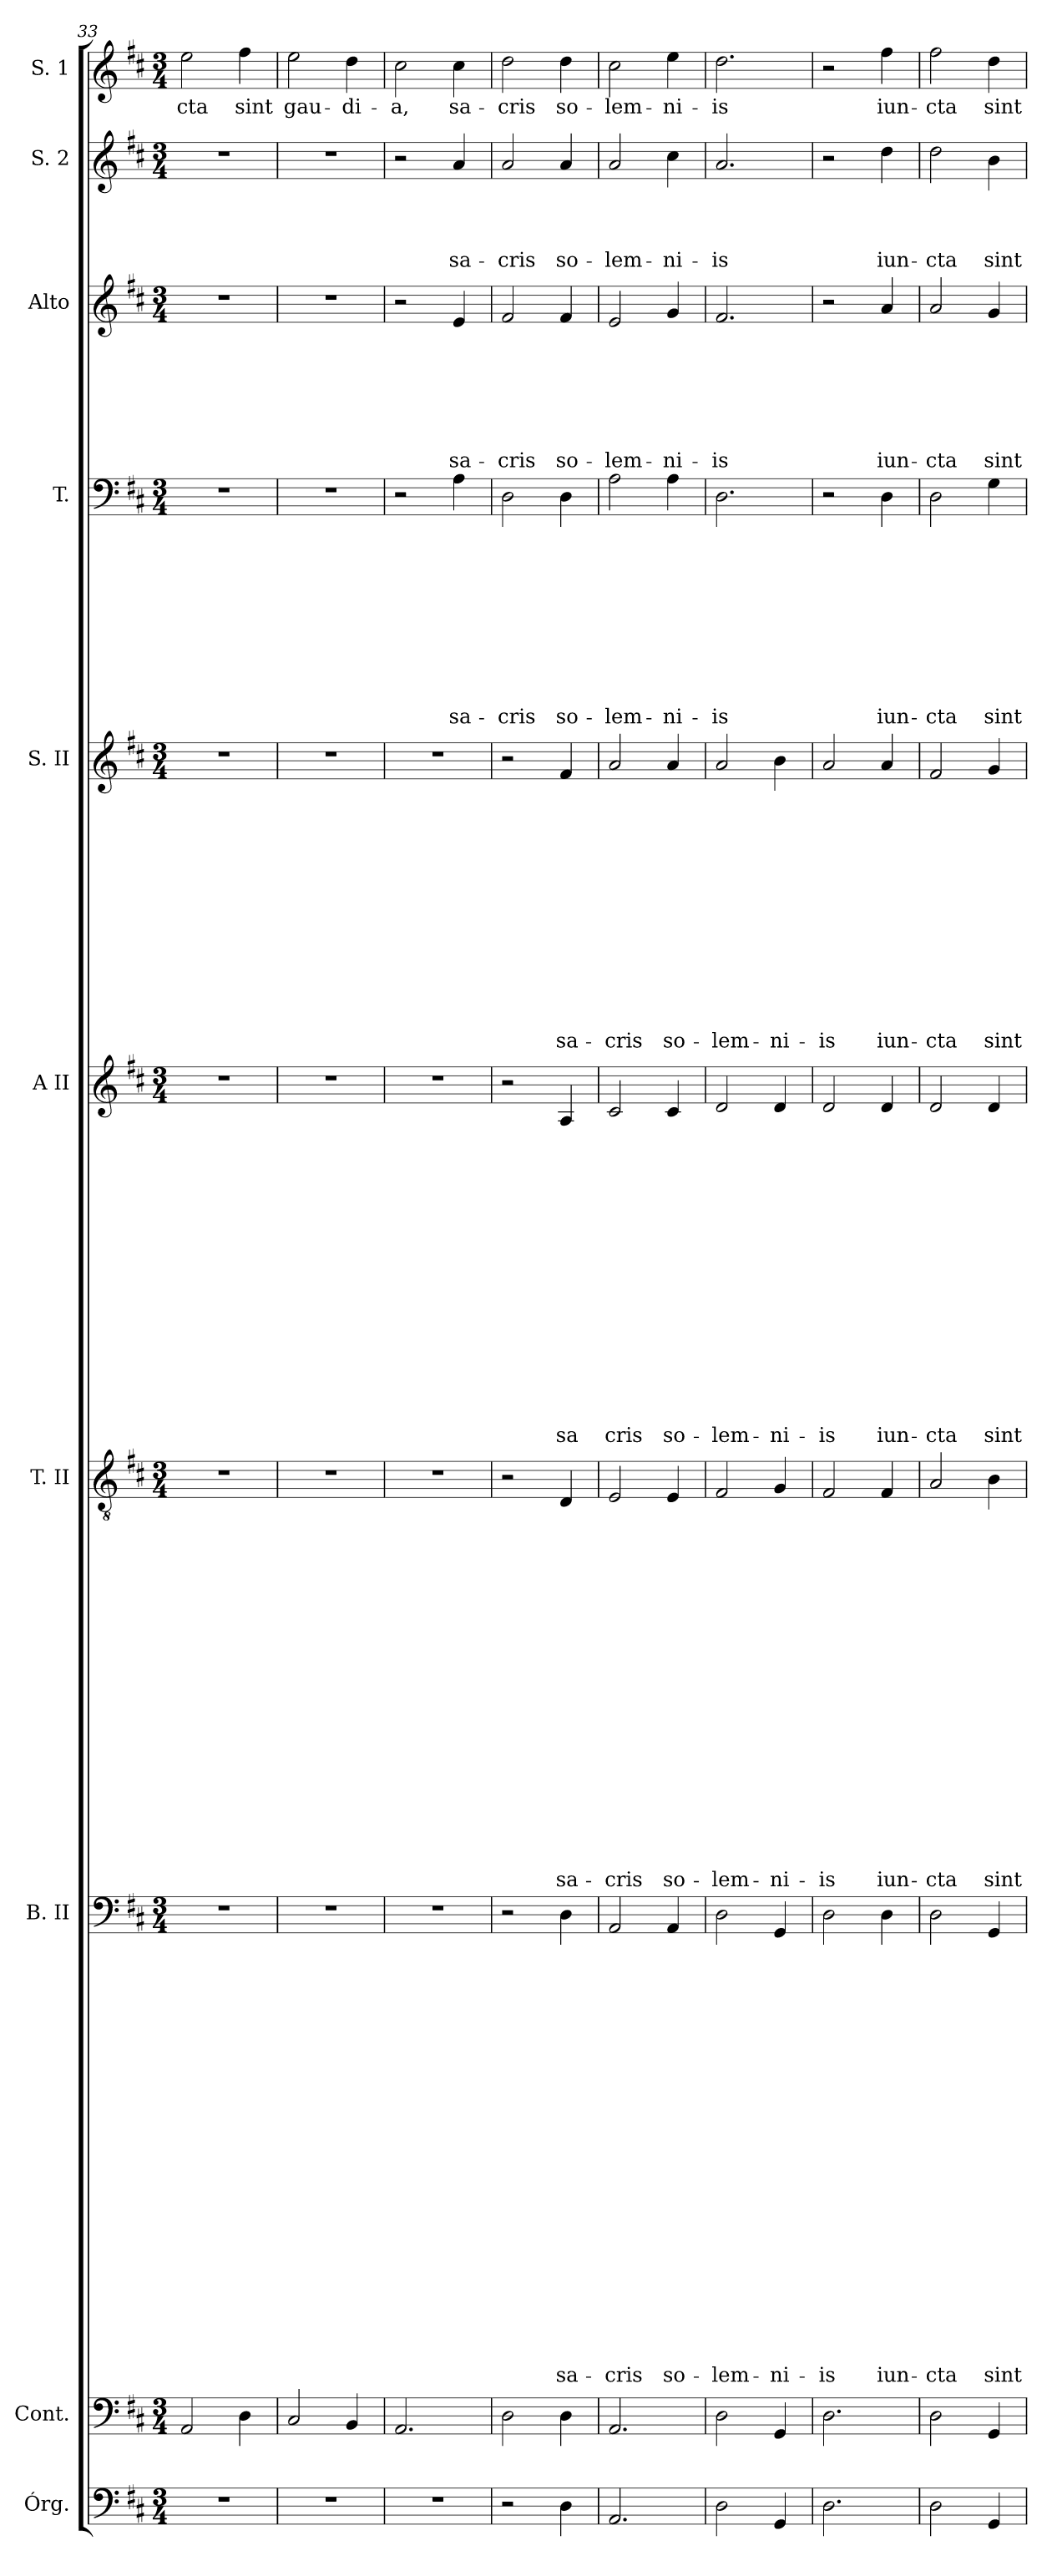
**kern	**kern	**kern	**text	**text	**text	**text	**text	**text	**text	**text	**text	**text	**text	**text	**text	**text	**text	**text	**text	**text	**text	**text	**text	**text	**kern	**text	**text	**text	**text	**text	**text	**text	**text	**text	**text	**text	**text	**text	**text	**text	**text	**text	**text	**text	**kern	**text	**text	**text	**text	**text	**text	**text	**text	**text	**text	**text	**text	**text	**text	**text	**text	**kern	**text	**text	**text	**text	**text	**text	**text	**text	**text	**text	**text	**text	**text	**kern	**text	**text	**text	**text	**text	**text	**text	**text	**text	**text	**kern	**text	**text	**text	**text	**text	**text	**text	**kern	**text	**text	**text	**text	**kern	**text
*part10	*part9	*part8	*part8	*part8	*part8	*part8	*part8	*part8	*part8	*part8	*part8	*part8	*part8	*part8	*part8	*part8	*part8	*part8	*part8	*part8	*part8	*part8	*part8	*part8	*part7	*part7	*part7	*part7	*part7	*part7	*part7	*part7	*part7	*part7	*part7	*part7	*part7	*part7	*part7	*part7	*part7	*part7	*part7	*part7	*part6	*part6	*part6	*part6	*part6	*part6	*part6	*part6	*part6	*part6	*part6	*part6	*part6	*part6	*part6	*part6	*part6	*part5	*part5	*part5	*part5	*part5	*part5	*part5	*part5	*part5	*part5	*part5	*part5	*part5	*part5	*part4	*part4	*part4	*part4	*part4	*part4	*part4	*part4	*part4	*part4	*part4	*part3	*part3	*part3	*part3	*part3	*part3	*part3	*part3	*part2	*part2	*part2	*part2	*part2	*part1	*part1
*staff10	*staff9	*staff8	*staff8	*staff8	*staff8	*staff8	*staff8	*staff8	*staff8	*staff8	*staff8	*staff8	*staff8	*staff8	*staff8	*staff8	*staff8	*staff8	*staff8	*staff8	*staff8	*staff8	*staff8	*staff8	*staff7	*staff7	*staff7	*staff7	*staff7	*staff7	*staff7	*staff7	*staff7	*staff7	*staff7	*staff7	*staff7	*staff7	*staff7	*staff7	*staff7	*staff7	*staff7	*staff7	*staff6	*staff6	*staff6	*staff6	*staff6	*staff6	*staff6	*staff6	*staff6	*staff6	*staff6	*staff6	*staff6	*staff6	*staff6	*staff6	*staff6	*staff5	*staff5	*staff5	*staff5	*staff5	*staff5	*staff5	*staff5	*staff5	*staff5	*staff5	*staff5	*staff5	*staff5	*staff4	*staff4	*staff4	*staff4	*staff4	*staff4	*staff4	*staff4	*staff4	*staff4	*staff4	*staff3	*staff3	*staff3	*staff3	*staff3	*staff3	*staff3	*staff3	*staff2	*staff2	*staff2	*staff2	*staff2	*staff1	*staff1
*I"Órg.	*I"Cont.	*I"B. II	*	*	*	*	*	*	*	*	*	*	*	*	*	*	*	*	*	*	*	*	*	*	*I"T. II	*	*	*	*	*	*	*	*	*	*	*	*	*	*	*	*	*	*	*	*I"A II	*	*	*	*	*	*	*	*	*	*	*	*	*	*	*	*	*I"S. II	*	*	*	*	*	*	*	*	*	*	*	*	*	*I"T.	*	*	*	*	*	*	*	*	*	*	*I"Alto	*	*	*	*	*	*	*	*I"S. 2	*	*	*	*	*I"S. 1	*
*I'Órg.	*I'Cont.	*I'B. II	*	*	*	*	*	*	*	*	*	*	*	*	*	*	*	*	*	*	*	*	*	*	*I'T. II	*	*	*	*	*	*	*	*	*	*	*	*	*	*	*	*	*	*	*	*I'A II	*	*	*	*	*	*	*	*	*	*	*	*	*	*	*	*	*I'S. II	*	*	*	*	*	*	*	*	*	*	*	*	*	*I'T.	*	*	*	*	*	*	*	*	*	*	*I'Alto	*	*	*	*	*	*	*	*I'S. 2	*	*	*	*	*I'S. 1	*
*clefF4	*clefF4	*clefF4	*	*	*	*	*	*	*	*	*	*	*	*	*	*	*	*	*	*	*	*	*	*	*clefGv2	*	*	*	*	*	*	*	*	*	*	*	*	*	*	*	*	*	*	*	*clefG2	*	*	*	*	*	*	*	*	*	*	*	*	*	*	*	*	*clefG2	*	*	*	*	*	*	*	*	*	*	*	*	*	*clefF4	*	*	*	*	*	*	*	*	*	*	*clefG2	*	*	*	*	*	*	*	*clefG2	*	*	*	*	*clefG2	*
*k[f#c#]	*k[f#c#]	*k[f#c#]	*	*	*	*	*	*	*	*	*	*	*	*	*	*	*	*	*	*	*	*	*	*	*k[f#c#]	*	*	*	*	*	*	*	*	*	*	*	*	*	*	*	*	*	*	*	*k[f#c#]	*	*	*	*	*	*	*	*	*	*	*	*	*	*	*	*	*k[f#c#]	*	*	*	*	*	*	*	*	*	*	*	*	*	*k[f#c#]	*	*	*	*	*	*	*	*	*	*	*k[f#c#]	*	*	*	*	*	*	*	*k[f#c#]	*	*	*	*	*k[f#c#]	*
*D:	*D:	*D:	*	*	*	*	*	*	*	*	*	*	*	*	*	*	*	*	*	*	*	*	*	*	*D:	*	*	*	*	*	*	*	*	*	*	*	*	*	*	*	*	*	*	*	*D:	*	*	*	*	*	*	*	*	*	*	*	*	*	*	*	*	*D:	*	*	*	*	*	*	*	*	*	*	*	*	*	*D:	*	*	*	*	*	*	*	*	*	*	*D:	*	*	*	*	*	*	*	*D:	*	*	*	*	*D:	*
*M3/4	*M3/4	*M3/4	*	*	*	*	*	*	*	*	*	*	*	*	*	*	*	*	*	*	*	*	*	*	*M3/4	*	*	*	*	*	*	*	*	*	*	*	*	*	*	*	*	*	*	*	*M3/4	*	*	*	*	*	*	*	*	*	*	*	*	*	*	*	*	*M3/4	*	*	*	*	*	*	*	*	*	*	*	*	*	*M3/4	*	*	*	*	*	*	*	*	*	*	*M3/4	*	*	*	*	*	*	*	*M3/4	*	*	*	*	*M3/4	*
=33	=33	=33	=33	=33	=33	=33	=33	=33	=33	=33	=33	=33	=33	=33	=33	=33	=33	=33	=33	=33	=33	=33	=33	=33	=33	=33	=33	=33	=33	=33	=33	=33	=33	=33	=33	=33	=33	=33	=33	=33	=33	=33	=33	=33	=33	=33	=33	=33	=33	=33	=33	=33	=33	=33	=33	=33	=33	=33	=33	=33	=33	=33	=33	=33	=33	=33	=33	=33	=33	=33	=33	=33	=33	=33	=33	=33	=33	=33	=33	=33	=33	=33	=33	=33	=33	=33	=33	=33	=33	=33	=33	=33	=33	=33	=33	=33	=33	=33	=33	=33	=33
!	!	!	!	!	!	!	!	!	!	!	!	!	!	!	!	!	!	!	!	!	!	!	!	!	!	!	!	!	!	!	!	!	!	!	!	!	!	!	!	!	!	!	!	!	!	!	!	!	!	!	!	!	!	!	!	!	!	!	!	!	!	!	!	!	!	!	!	!	!	!	!	!	!	!	!	!	!	!	!	!	!	!	!	!	!	!	!	!	!	!	!	!	!	!	!	!	!	!	!	!	!LO:LY:b
2.r	2AA/	2.r	.	.	.	.	.	.	.	.	.	.	.	.	.	.	.	.	.	.	.	.	.	.	2.r	.	.	.	.	.	.	.	.	.	.	.	.	.	.	.	.	.	.	.	2.r	.	.	.	.	.	.	.	.	.	.	.	.	.	.	.	.	2.r	.	.	.	.	.	.	.	.	.	.	.	.	.	2.r	.	.	.	.	.	.	.	.	.	.	2.r	.	.	.	.	.	.	.	2.r	.	.	.	.	2ee\	-cta
!	!	!	!	!	!	!	!	!	!	!	!	!	!	!	!	!	!	!	!	!	!	!	!	!	!	!	!	!	!	!	!	!	!	!	!	!	!	!	!	!	!	!	!	!	!	!	!	!	!	!	!	!	!	!	!	!	!	!	!	!	!	!	!	!	!	!	!	!	!	!	!	!	!	!	!	!	!	!	!	!	!	!	!	!	!	!	!	!	!	!	!	!	!	!	!	!	!	!	!	!	!LO:LY:b
.	4D\	.	.	.	.	.	.	.	.	.	.	.	.	.	.	.	.	.	.	.	.	.	.	.	.	.	.	.	.	.	.	.	.	.	.	.	.	.	.	.	.	.	.	.	.	.	.	.	.	.	.	.	.	.	.	.	.	.	.	.	.	.	.	.	.	.	.	.	.	.	.	.	.	.	.	.	.	.	.	.	.	.	.	.	.	.	.	.	.	.	.	.	.	.	.	.	.	.	.	4ff#\	sint
=34	=34	=34	=34	=34	=34	=34	=34	=34	=34	=34	=34	=34	=34	=34	=34	=34	=34	=34	=34	=34	=34	=34	=34	=34	=34	=34	=34	=34	=34	=34	=34	=34	=34	=34	=34	=34	=34	=34	=34	=34	=34	=34	=34	=34	=34	=34	=34	=34	=34	=34	=34	=34	=34	=34	=34	=34	=34	=34	=34	=34	=34	=34	=34	=34	=34	=34	=34	=34	=34	=34	=34	=34	=34	=34	=34	=34	=34	=34	=34	=34	=34	=34	=34	=34	=34	=34	=34	=34	=34	=34	=34	=34	=34	=34	=34	=34	=34	=34	=34	=34	=34
!	!	!	!	!	!	!	!	!	!	!	!	!	!	!	!	!	!	!	!	!	!	!	!	!	!	!	!	!	!	!	!	!	!	!	!	!	!	!	!	!	!	!	!	!	!	!	!	!	!	!	!	!	!	!	!	!	!	!	!	!	!	!	!	!	!	!	!	!	!	!	!	!	!	!	!	!	!	!	!	!	!	!	!	!	!	!	!	!	!	!	!	!	!	!	!	!	!	!	!	!	!LO:LY:b
2.r	2C#/	2.r	.	.	.	.	.	.	.	.	.	.	.	.	.	.	.	.	.	.	.	.	.	.	2.r	.	.	.	.	.	.	.	.	.	.	.	.	.	.	.	.	.	.	.	2.r	.	.	.	.	.	.	.	.	.	.	.	.	.	.	.	.	2.r	.	.	.	.	.	.	.	.	.	.	.	.	.	2.r	.	.	.	.	.	.	.	.	.	.	2.r	.	.	.	.	.	.	.	2.r	.	.	.	.	2ee\	gau-
!	!	!	!	!	!	!	!	!	!	!	!	!	!	!	!	!	!	!	!	!	!	!	!	!	!	!	!	!	!	!	!	!	!	!	!	!	!	!	!	!	!	!	!	!	!	!	!	!	!	!	!	!	!	!	!	!	!	!	!	!	!	!	!	!	!	!	!	!	!	!	!	!	!	!	!	!	!	!	!	!	!	!	!	!	!	!	!	!	!	!	!	!	!	!	!	!	!	!	!	!	!LO:LY:b
.	4BB/	.	.	.	.	.	.	.	.	.	.	.	.	.	.	.	.	.	.	.	.	.	.	.	.	.	.	.	.	.	.	.	.	.	.	.	.	.	.	.	.	.	.	.	.	.	.	.	.	.	.	.	.	.	.	.	.	.	.	.	.	.	.	.	.	.	.	.	.	.	.	.	.	.	.	.	.	.	.	.	.	.	.	.	.	.	.	.	.	.	.	.	.	.	.	.	.	.	.	4dd\	-di-
!!LO:PB:g=z
=35	=35	=35	=35	=35	=35	=35	=35	=35	=35	=35	=35	=35	=35	=35	=35	=35	=35	=35	=35	=35	=35	=35	=35	=35	=35	=35	=35	=35	=35	=35	=35	=35	=35	=35	=35	=35	=35	=35	=35	=35	=35	=35	=35	=35	=35	=35	=35	=35	=35	=35	=35	=35	=35	=35	=35	=35	=35	=35	=35	=35	=35	=35	=35	=35	=35	=35	=35	=35	=35	=35	=35	=35	=35	=35	=35	=35	=35	=35	=35	=35	=35	=35	=35	=35	=35	=35	=35	=35	=35	=35	=35	=35	=35	=35	=35	=35	=35	=35	=35	=35	=35
!	!	!	!	!	!	!	!	!	!	!	!	!	!	!	!	!	!	!	!	!	!	!	!	!	!	!	!	!	!	!	!	!	!	!	!	!	!	!	!	!	!	!	!	!	!	!	!	!	!	!	!	!	!	!	!	!	!	!	!	!	!	!	!	!	!	!	!	!	!	!	!	!	!	!	!	!	!	!	!	!	!	!	!	!	!	!	!	!	!	!	!	!	!	!	!	!	!	!	!	!	!LO:LY:b
2.r	2.AA/	2.r	.	.	.	.	.	.	.	.	.	.	.	.	.	.	.	.	.	.	.	.	.	.	2.r	.	.	.	.	.	.	.	.	.	.	.	.	.	.	.	.	.	.	.	2.r	.	.	.	.	.	.	.	.	.	.	.	.	.	.	.	.	2.r	.	.	.	.	.	.	.	.	.	.	.	.	.	2r	.	.	.	.	.	.	.	.	.	.	2r	.	.	.	.	.	.	.	2r	.	.	.	.	2cc#\	-a,
!	!	!	!	!	!	!	!	!	!	!	!	!	!	!	!	!	!	!	!	!	!	!	!	!	!	!	!	!	!	!	!	!	!	!	!	!	!	!	!	!	!	!	!	!	!	!	!	!	!	!	!	!	!	!	!	!	!	!	!	!	!	!	!	!	!	!	!	!	!	!	!	!	!	!	!	!	!	!	!	!	!	!	!	!	!	!LO:LY:b	!	!	!	!	!	!	!	!LO:LY:b	!	!	!	!	!LO:LY:b	!	!LO:LY:b
.	.	.	.	.	.	.	.	.	.	.	.	.	.	.	.	.	.	.	.	.	.	.	.	.	.	.	.	.	.	.	.	.	.	.	.	.	.	.	.	.	.	.	.	.	.	.	.	.	.	.	.	.	.	.	.	.	.	.	.	.	.	.	.	.	.	.	.	.	.	.	.	.	.	.	.	4A\	.	.	.	.	.	.	.	.	.	sa-	4e/	.	.	.	.	.	.	sa-	4a/	.	.	.	sa-	4cc#\	sa-
=36	=36	=36	=36	=36	=36	=36	=36	=36	=36	=36	=36	=36	=36	=36	=36	=36	=36	=36	=36	=36	=36	=36	=36	=36	=36	=36	=36	=36	=36	=36	=36	=36	=36	=36	=36	=36	=36	=36	=36	=36	=36	=36	=36	=36	=36	=36	=36	=36	=36	=36	=36	=36	=36	=36	=36	=36	=36	=36	=36	=36	=36	=36	=36	=36	=36	=36	=36	=36	=36	=36	=36	=36	=36	=36	=36	=36	=36	=36	=36	=36	=36	=36	=36	=36	=36	=36	=36	=36	=36	=36	=36	=36	=36	=36	=36	=36	=36	=36	=36	=36	=36
!	!	!	!	!	!	!	!	!	!	!	!	!	!	!	!	!	!	!	!	!	!	!	!	!	!	!	!	!	!	!	!	!	!	!	!	!	!	!	!	!	!	!	!	!	!	!	!	!	!	!	!	!	!	!	!	!	!	!	!	!	!	!	!	!	!	!	!	!	!	!	!	!	!	!	!	!	!	!	!	!	!	!	!	!	!	!LO:LY:b	!	!	!	!	!	!	!	!LO:LY:b	!	!	!	!	!LO:LY:b	!	!LO:LY:b
2r	2D\	2r	.	.	.	.	.	.	.	.	.	.	.	.	.	.	.	.	.	.	.	.	.	.	2r	.	.	.	.	.	.	.	.	.	.	.	.	.	.	.	.	.	.	.	2r	.	.	.	.	.	.	.	.	.	.	.	.	.	.	.	.	2r	.	.	.	.	.	.	.	.	.	.	.	.	.	2D\	.	.	.	.	.	.	.	.	.	-cris	2f#/	.	.	.	.	.	.	-cris	2a/	.	.	.	-cris	2dd\	-cris
!	!	!	!	!	!	!	!	!	!	!	!	!	!	!	!	!	!	!	!	!	!	!	!	!LO:LY:b	!	!	!	!	!	!	!	!	!	!	!	!	!	!	!	!	!	!	!	!LO:LY:b	!	!	!	!	!	!	!	!	!	!	!	!	!	!	!	!	!LO:LY:b	!	!	!	!	!	!	!	!	!	!	!	!	!	!LO:LY:b	!	!	!	!	!	!	!	!	!	!	!LO:LY:b	!	!	!	!	!	!	!	!LO:LY:b	!	!	!	!	!LO:LY:b	!	!LO:LY:b
4D\	4D\	4D\	.	.	.	.	.	.	.	.	.	.	.	.	.	.	.	.	.	.	.	.	.	sa-	4D/	.	.	.	.	.	.	.	.	.	.	.	.	.	.	.	.	.	.	sa-	4A/	.	.	.	.	.	.	.	.	.	.	.	.	.	.	.	sa	4f#/	.	.	.	.	.	.	.	.	.	.	.	.	sa-	4D\	.	.	.	.	.	.	.	.	.	so-	4f#/	.	.	.	.	.	.	so-	4a/	.	.	.	so-	4dd\	so-
=37	=37	=37	=37	=37	=37	=37	=37	=37	=37	=37	=37	=37	=37	=37	=37	=37	=37	=37	=37	=37	=37	=37	=37	=37	=37	=37	=37	=37	=37	=37	=37	=37	=37	=37	=37	=37	=37	=37	=37	=37	=37	=37	=37	=37	=37	=37	=37	=37	=37	=37	=37	=37	=37	=37	=37	=37	=37	=37	=37	=37	=37	=37	=37	=37	=37	=37	=37	=37	=37	=37	=37	=37	=37	=37	=37	=37	=37	=37	=37	=37	=37	=37	=37	=37	=37	=37	=37	=37	=37	=37	=37	=37	=37	=37	=37	=37	=37	=37	=37	=37	=37
!	!	!	!	!	!	!	!	!	!	!	!	!	!	!	!	!	!	!	!	!	!	!	!	!LO:LY:b	!	!	!	!	!	!	!	!	!	!	!	!	!	!	!	!	!	!	!	!LO:LY:b	!	!	!	!	!	!	!	!	!	!	!	!	!	!	!	!	!LO:LY:b	!	!	!	!	!	!	!	!	!	!	!	!	!	!LO:LY:b	!	!	!	!	!	!	!	!	!	!	!LO:LY:b	!	!	!	!	!	!	!	!LO:LY:b	!	!	!	!	!LO:LY:b	!	!LO:LY:b
2.AA/	2.AA/	2AA/	.	.	.	.	.	.	.	.	.	.	.	.	.	.	.	.	.	.	.	.	.	-cris	2E/	.	.	.	.	.	.	.	.	.	.	.	.	.	.	.	.	.	.	-cris	2c#/	.	.	.	.	.	.	.	.	.	.	.	.	.	.	.	cris	2a/	.	.	.	.	.	.	.	.	.	.	.	.	-cris	2A\	.	.	.	.	.	.	.	.	.	-lem-	2e/	.	.	.	.	.	.	-lem-	2a/	.	.	.	-lem-	2cc#\	-lem-
!	!	!	!	!	!	!	!	!	!	!	!	!	!	!	!	!	!	!	!	!	!	!	!	!LO:LY:b	!	!	!	!	!	!	!	!	!	!	!	!	!	!	!	!	!	!	!	!LO:LY:b	!	!	!	!	!	!	!	!	!	!	!	!	!	!	!	!	!LO:LY:b	!	!	!	!	!	!	!	!	!	!	!	!	!	!LO:LY:b	!	!	!	!	!	!	!	!	!	!	!LO:LY:b	!	!	!	!	!	!	!	!LO:LY:b	!	!	!	!	!LO:LY:b	!	!LO:LY:b
.	.	4AA/	.	.	.	.	.	.	.	.	.	.	.	.	.	.	.	.	.	.	.	.	.	so-	4E/	.	.	.	.	.	.	.	.	.	.	.	.	.	.	.	.	.	.	so-	4c#/	.	.	.	.	.	.	.	.	.	.	.	.	.	.	.	so-	4a/	.	.	.	.	.	.	.	.	.	.	.	.	so-	4A\	.	.	.	.	.	.	.	.	.	-ni-	4g/	.	.	.	.	.	.	-ni-	4cc#\	.	.	.	-ni-	4ee\	-ni-
=38	=38	=38	=38	=38	=38	=38	=38	=38	=38	=38	=38	=38	=38	=38	=38	=38	=38	=38	=38	=38	=38	=38	=38	=38	=38	=38	=38	=38	=38	=38	=38	=38	=38	=38	=38	=38	=38	=38	=38	=38	=38	=38	=38	=38	=38	=38	=38	=38	=38	=38	=38	=38	=38	=38	=38	=38	=38	=38	=38	=38	=38	=38	=38	=38	=38	=38	=38	=38	=38	=38	=38	=38	=38	=38	=38	=38	=38	=38	=38	=38	=38	=38	=38	=38	=38	=38	=38	=38	=38	=38	=38	=38	=38	=38	=38	=38	=38	=38	=38	=38	=38
!	!	!	!	!	!	!	!	!	!	!	!	!	!	!	!	!	!	!	!	!	!	!	!	!LO:LY:b	!	!	!	!	!	!	!	!	!	!	!	!	!	!	!	!	!	!	!	!LO:LY:b	!	!	!	!	!	!	!	!	!	!	!	!	!	!	!	!	!LO:LY:b	!	!	!	!	!	!	!	!	!	!	!	!	!	!LO:LY:b	!	!	!	!	!	!	!	!	!	!	!LO:LY:b	!	!	!	!	!	!	!	!LO:LY:b	!	!	!	!	!LO:LY:b	!	!LO:LY:b
2D\	2D\	2D\	.	.	.	.	.	.	.	.	.	.	.	.	.	.	.	.	.	.	.	.	.	-lem-	2F#/	.	.	.	.	.	.	.	.	.	.	.	.	.	.	.	.	.	.	-lem-	2d/	.	.	.	.	.	.	.	.	.	.	.	.	.	.	.	-lem-	2a/	.	.	.	.	.	.	.	.	.	.	.	.	-lem-	2.D\	.	.	.	.	.	.	.	.	.	-is	2.f#/	.	.	.	.	.	.	-is	2.a/	.	.	.	-is	2.dd\	-is
!	!	!	!	!	!	!	!	!	!	!	!	!	!	!	!	!	!	!	!	!	!	!	!	!LO:LY:b	!	!	!	!	!	!	!	!	!	!	!	!	!	!	!	!	!	!	!	!LO:LY:b	!	!	!	!	!	!	!	!	!	!	!	!	!	!	!	!	!LO:LY:b	!	!	!	!	!	!	!	!	!	!	!	!	!	!LO:LY:b	!	!	!	!	!	!	!	!	!	!	!	!	!	!	!	!	!	!	!	!	!	!	!	!	!	!
4GG/	4GG/	4GG/	.	.	.	.	.	.	.	.	.	.	.	.	.	.	.	.	.	.	.	.	.	-ni-	4G/	.	.	.	.	.	.	.	.	.	.	.	.	.	.	.	.	.	.	-ni-	4d/	.	.	.	.	.	.	.	.	.	.	.	.	.	.	.	-ni-	4b\	.	.	.	.	.	.	.	.	.	.	.	.	-ni-	.	.	.	.	.	.	.	.	.	.	.	.	.	.	.	.	.	.	.	.	.	.	.	.	.	.
=39	=39	=39	=39	=39	=39	=39	=39	=39	=39	=39	=39	=39	=39	=39	=39	=39	=39	=39	=39	=39	=39	=39	=39	=39	=39	=39	=39	=39	=39	=39	=39	=39	=39	=39	=39	=39	=39	=39	=39	=39	=39	=39	=39	=39	=39	=39	=39	=39	=39	=39	=39	=39	=39	=39	=39	=39	=39	=39	=39	=39	=39	=39	=39	=39	=39	=39	=39	=39	=39	=39	=39	=39	=39	=39	=39	=39	=39	=39	=39	=39	=39	=39	=39	=39	=39	=39	=39	=39	=39	=39	=39	=39	=39	=39	=39	=39	=39	=39	=39	=39	=39
!	!	!	!	!	!	!	!	!	!	!	!	!	!	!	!	!	!	!	!	!	!	!	!	!LO:LY:b	!	!	!	!	!	!	!	!	!	!	!	!	!	!	!	!	!	!	!	!LO:LY:b	!	!	!	!	!	!	!	!	!	!	!	!	!	!	!	!	!LO:LY:b	!	!	!	!	!	!	!	!	!	!	!	!	!	!LO:LY:b	!	!	!	!	!	!	!	!	!	!	!	!	!	!	!	!	!	!	!	!	!	!	!	!	!	!
2.D\	2.D\	2D\	.	.	.	.	.	.	.	.	.	.	.	.	.	.	.	.	.	.	.	.	.	-is	2F#/	.	.	.	.	.	.	.	.	.	.	.	.	.	.	.	.	.	.	-is	2d/	.	.	.	.	.	.	.	.	.	.	.	.	.	.	.	-is	2a/	.	.	.	.	.	.	.	.	.	.	.	.	-is	2r	.	.	.	.	.	.	.	.	.	.	2r	.	.	.	.	.	.	.	2r	.	.	.	.	2r	.
!	!	!	!	!	!	!	!	!	!	!	!	!	!	!	!	!	!	!	!	!	!	!	!	!LO:LY:b	!	!	!	!	!	!	!	!	!	!	!	!	!	!	!	!	!	!	!	!LO:LY:b	!	!	!	!	!	!	!	!	!	!	!	!	!	!	!	!	!LO:LY:b	!	!	!	!	!	!	!	!	!	!	!	!	!	!LO:LY:b	!	!	!	!	!	!	!	!	!	!	!LO:LY:b	!	!	!	!	!	!	!	!LO:LY:b	!	!	!	!	!LO:LY:b	!	!LO:LY:b
.	.	4D\	.	.	.	.	.	.	.	.	.	.	.	.	.	.	.	.	.	.	.	.	.	iun-	4F#/	.	.	.	.	.	.	.	.	.	.	.	.	.	.	.	.	.	.	iun-	4d/	.	.	.	.	.	.	.	.	.	.	.	.	.	.	.	iun-	4a/	.	.	.	.	.	.	.	.	.	.	.	.	iun-	4D\	.	.	.	.	.	.	.	.	.	iun-	4a/	.	.	.	.	.	.	iun-	4dd\	.	.	.	iun-	4ff#\	iun-
=40	=40	=40	=40	=40	=40	=40	=40	=40	=40	=40	=40	=40	=40	=40	=40	=40	=40	=40	=40	=40	=40	=40	=40	=40	=40	=40	=40	=40	=40	=40	=40	=40	=40	=40	=40	=40	=40	=40	=40	=40	=40	=40	=40	=40	=40	=40	=40	=40	=40	=40	=40	=40	=40	=40	=40	=40	=40	=40	=40	=40	=40	=40	=40	=40	=40	=40	=40	=40	=40	=40	=40	=40	=40	=40	=40	=40	=40	=40	=40	=40	=40	=40	=40	=40	=40	=40	=40	=40	=40	=40	=40	=40	=40	=40	=40	=40	=40	=40	=40	=40	=40
!	!	!	!	!	!	!	!	!	!	!	!	!	!	!	!	!	!	!	!	!	!	!	!	!LO:LY:b	!	!	!	!	!	!	!	!	!	!	!	!	!	!	!	!	!	!	!	!LO:LY:b	!	!	!	!	!	!	!	!	!	!	!	!	!	!	!	!	!LO:LY:b	!	!	!	!	!	!	!	!	!	!	!	!	!	!LO:LY:b	!	!	!	!	!	!	!	!	!	!	!LO:LY:b	!	!	!	!	!	!	!	!LO:LY:b	!	!	!	!	!LO:LY:b	!	!LO:LY:b
2D\	2D\	2D\	.	.	.	.	.	.	.	.	.	.	.	.	.	.	.	.	.	.	.	.	.	-cta	2A/	.	.	.	.	.	.	.	.	.	.	.	.	.	.	.	.	.	.	-cta	2d/	.	.	.	.	.	.	.	.	.	.	.	.	.	.	.	-cta	2f#/	.	.	.	.	.	.	.	.	.	.	.	.	-cta	2D\	.	.	.	.	.	.	.	.	.	-cta	2a/	.	.	.	.	.	.	-cta	2dd\	.	.	.	-cta	2ff#\	-cta
!	!	!	!	!	!	!	!	!	!	!	!	!	!	!	!	!	!	!	!	!	!	!	!	!LO:LY:b	!	!	!	!	!	!	!	!	!	!	!	!	!	!	!	!	!	!	!	!LO:LY:b	!	!	!	!	!	!	!	!	!	!	!	!	!	!	!	!	!LO:LY:b	!	!	!	!	!	!	!	!	!	!	!	!	!	!LO:LY:b	!	!	!	!	!	!	!	!	!	!	!LO:LY:b	!	!	!	!	!	!	!	!LO:LY:b	!	!	!	!	!LO:LY:b	!	!LO:LY:b
4GG/	4GG/	4GG/	.	.	.	.	.	.	.	.	.	.	.	.	.	.	.	.	.	.	.	.	.	sint	4B\	.	.	.	.	.	.	.	.	.	.	.	.	.	.	.	.	.	.	sint	4d/	.	.	.	.	.	.	.	.	.	.	.	.	.	.	.	sint	4g/	.	.	.	.	.	.	.	.	.	.	.	.	sint	4G\	.	.	.	.	.	.	.	.	.	sint	4g/	.	.	.	.	.	.	sint	4b\	.	.	.	sint	4dd\	sint
=	=	=	=	=	=	=	=	=	=	=	=	=	=	=	=	=	=	=	=	=	=	=	=	=	=	=	=	=	=	=	=	=	=	=	=	=	=	=	=	=	=	=	=	=	=	=	=	=	=	=	=	=	=	=	=	=	=	=	=	=	=	=	=	=	=	=	=	=	=	=	=	=	=	=	=	=	=	=	=	=	=	=	=	=	=	=	=	=	=	=	=	=	=	=	=	=	=	=	=	=	=
*-	*-	*-	*-	*-	*-	*-	*-	*-	*-	*-	*-	*-	*-	*-	*-	*-	*-	*-	*-	*-	*-	*-	*-	*-	*-	*-	*-	*-	*-	*-	*-	*-	*-	*-	*-	*-	*-	*-	*-	*-	*-	*-	*-	*-	*-	*-	*-	*-	*-	*-	*-	*-	*-	*-	*-	*-	*-	*-	*-	*-	*-	*-	*-	*-	*-	*-	*-	*-	*-	*-	*-	*-	*-	*-	*-	*-	*-	*-	*-	*-	*-	*-	*-	*-	*-	*-	*-	*-	*-	*-	*-	*-	*-	*-	*-	*-	*-	*-	*-	*-	*-
